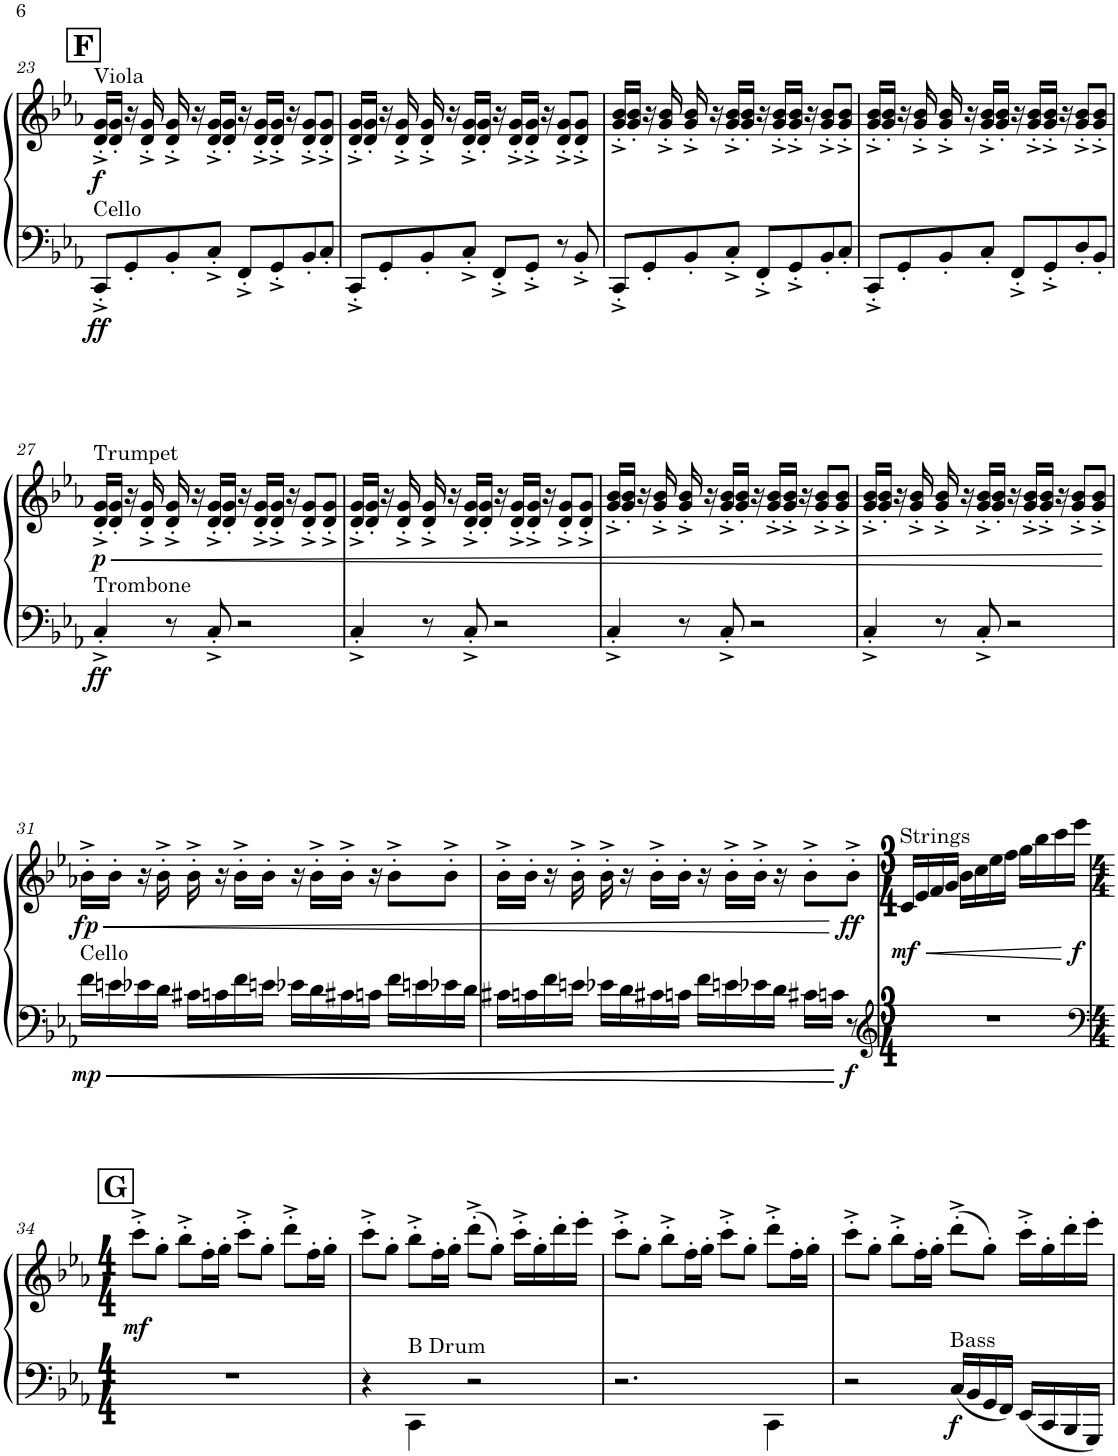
**kern	**kern	**dynam
*part1	*part1	*part1
*staff2	*staff1	*staff1/2
*I"Conductor	*	*
*I'Cond.	*	*
!!LO:PB:g=z
*clefF4	*clefG2	*
*k[b-e-a-]	*k[b-e-a-]	*
*M4/4	*M4/4	*
!!LO:REH:place=s1:a:B:cj:fs=14:t=F
=23	=23	=23
!	!LO:TX:a:t=Viola	!
!LO:TX:a:t=Cello	!	!
!	!	!LO:DY:b=2
!	!	!LO:DY:n=1:b
8CC'^/L	16d/'^ 16g/'^LL	ff f
.	16d/' 16g/'JJ	.
8GG'/	16r	.
.	16d/'^ 16g/'^	.
8BB-'/	16d/'^ 16g/'^	.
.	16r	.
8C'^/J	16d/'^ 16g/'^LL	.
.	16d/' 16g/'JJ	.
8FF'^/L	16r	.
.	16d/'^ 16g/'^LL	.
8GG'^/	16d/'^ 16g/'^JJ	.
.	16r	.
8BB-'/	8d/'^ 8g/'^L	.
8C'/J	8d/'^ 8g/'^J	.
=24	=24	=24
8CC'^/L	16d/'^ 16g/'^LL	.
.	16d/' 16g/'JJ	.
8GG'/	16r	.
.	16d/'^ 16g/'^	.
8BB-'/	16d/'^ 16g/'^	.
.	16r	.
8C'^/J	16d/'^ 16g/'^LL	.
.	16d/' 16g/'JJ	.
8FF'^/L	16r	.
.	16d/'^ 16g/'^LL	.
8GG'^/J	16d/'^ 16g/'^JJ	.
.	16r	.
8r	8d/'^ 8g/'^L	.
8BB-'^/	8d/'^ 8g/'^J	.
=25	=25	=25
8CC'^/L	16g/'^ 16b-/'^LL	.
.	16g/' 16b-/'JJ	.
8GG'/	16r	.
.	16g/'^ 16b-/'^	.
8BB-'/	16g/'^ 16b-/'^	.
.	16r	.
8C'^/J	16g/'^ 16b-/'^LL	.
.	16g/' 16b-/'JJ	.
8FF'^/L	16r	.
.	16g/'^ 16b-/'^LL	.
8GG'^/	16g/'^ 16b-/'^JJ	.
.	16r	.
8BB-'/	8g/'^ 8b-/'^L	.
8C'/J	8g/'^ 8b-/'^J	.
=26	=26	=26
8CC'^/L	16g/'^ 16b-/'^LL	.
.	16g/' 16b-/'JJ	.
8GG'/	16r	.
.	16g/'^ 16b-/'^	.
8BB-'/	16g/'^ 16b-/'^	.
.	16r	.
8C'/J	16g/'^ 16b-/'^LL	.
.	16g/' 16b-/'JJ	.
8FF'^/L	16r	.
.	16g/'^ 16b-/'^LL	.
8GG'^/	16g/'^ 16b-/'^JJ	.
.	16r	.
8D'/	8g/'^ 8b-/'^L	.
8BB-'/J	8g/'^ 8b-/'^J	.
!!LO:LB:g=z
=27	=27	=27
!	!LO:TX:a:t=Trumpet	!
!LO:TX:a:t=Trombone	!	!
!	!	!LO:HP:b
!	!	!LO:DY:n=1:b=2
!	!	!LO:DY:n=2:b
4C'^/	16d/'^ 16g/'^LL	< ff p
.	16d/' 16g/'JJ	.
.	16r	.
.	16d/'^ 16g/'^	.
8r	16d/'^ 16g/'^	.
.	16r	.
8C'^/	16d/'^ 16g/'^LL	.
.	16d/' 16g/'JJ	.
2r	16r	.
.	16d/'^ 16g/'^LL	.
.	16d/'^ 16g/'^JJ	.
.	16r	.
.	8d/'^ 8g/'^L	.
.	8d/'^ 8g/'^J	.
=28	=28	=28
4C'^/	16d/'^ 16g/'^LL	.
.	16d/' 16g/'JJ	.
.	16r	.
.	16d/'^ 16g/'^	.
8r	16d/'^ 16g/'^	.
.	16r	.
8C'^/	16d/'^ 16g/'^LL	.
.	16d/' 16g/'JJ	.
2r	16r	.
.	16d/'^ 16g/'^LL	.
.	16d/'^ 16g/'^JJ	.
.	16r	.
.	8d/'^ 8g/'^L	.
.	8d/'^ 8g/'^J	.
=29	=29	=29
4C'^/	16g/'^ 16b-/'^LL	.
.	16g/' 16b-/'JJ	.
.	16r	.
.	16g/'^ 16b-/'^	.
8r	16g/'^ 16b-/'^	.
.	16r	.
8C'^/	16g/'^ 16b-/'^LL	.
.	16g/' 16b-/'JJ	.
2r	16r	.
.	16g/'^ 16b-/'^LL	.
.	16g/'^ 16b-/'^JJ	.
.	16r	.
.	8g/'^ 8b-/'^L	.
.	8g/'^ 8b-/'^J	.
=30	=30	=30
4C'^/	16g/'^ 16b-/'^LL	.
.	16g/' 16b-/'JJ	.
.	16r	.
.	16g/'^ 16b-/'^	.
8r	16g/'^ 16b-/'^	.
.	16r	.
8C'^/	16g/'^ 16b-/'^LL	.
.	16g/' 16b-/'JJ	.
2r	16r	.
.	16g/'^ 16b-/'^LL	.
.	16g/'^ 16b-/'^JJ	.
.	16r	.
.	8g/'^ 8b-/'^L	.
.	8g/'^ 8b-/'^J	.
.	.	[
!!LO:LB:g=z
=31	=31	=31
!LO:TX:a:t=Cello	!	!
!	!	!LO:HP:b
!	!	!LO:DY:n=1:b=2
!	!	!LO:DY:n=2:b
16f\LL	16b-'^\LL	< mp fp
16en\	16b-'\JJ	.
16e-X\	16r	.
16d\JJ	16b-'^\	.
16c#X\LL	16b-'^\	.
16cn\	16r	.
16f\	16b-'^\LL	.
16en\JJ	16b-'\JJ	.
16e-X\LL	16r	.
16d\	16b-'^\LL	.
16c#X\	16b-'^\JJ	.
16cn\JJ	16r	.
16f\LL	8b-'^\L	.
16en\	.	.
16e-X\	8b-'^\J	.
16d\JJ	.	.
=32	=32	=32
16c#X\LL	16b-'^\LL	.
16cn\	16b-'\JJ	.
16f\	16r	.
16en\JJ	16b-'^\	.
16e-X\LL	16b-'^\	.
16d\	16r	.
16c#X\	16b-'^\LL	.
16cn\JJ	16b-'\JJ	.
16f\LL	16r	.
16en\	16b-'^\LL	.
16e-X\	16b-'^\JJ	.
16d\JJ	16r	.
16c#X\LL	8b-'^\L	.
16cn\JJ	.	.
!	!	!LO:DY:n=1:b=2
!	!	!LO:DY:n=2:b
8r	8b-'^\J	[ f ff
=33	=33	=33
*clefG2	*	*
*M3/4	*M3/4	*
!	!LO:TX:a:t=Strings	!
!	!	!LO:HP:b
!	!	!LO:DY:n=1:b
2.r	16c/LL	< mf
.	16e-/	.
.	16f/	.
.	16g/JJ	.
.	16b-\LL	.
.	16cc\	.
.	16ee-\	.
.	16ff\JJ	.
.	16gg\LL	.
.	16bb-\	.
.	16ccc\	.
!	!	!LO:DY:n=2:b
.	16eee-\JJ	[ f
!!LO:LB:g=z
!!LO:REH:place=s1:a:B:cj:fs=14:t=G
=34	=34	=34
*clefF4	*	*
*M4/4	*M4/4	*
!	!	!LO:DY:b
1r	8ccc'^\L	mf
.	8gg'\J	.
.	8bb-'^\L	.
.	16ff'\L	.
.	16gg'\JJ	.
.	8ccc'^\L	.
.	8gg'\J	.
.	8ddd'^\L	.
.	16ff'\L	.
.	16gg'\JJ	.
=35	=35	=35
4r	8ccc'^\L	.
.	8gg'\J	.
!LO:TX:a:t=B Drum	!	!
4CC\	8bb-'^\L	.
.	16ff'\L	.
.	16gg'\JJ	.
2r	(8ddd'^\L	.
.	8gg'\J)	.
.	16ccc'^\LL	.
.	16gg'\	.
.	16ddd'\	.
.	16eee-'\JJ	.
=36	=36	=36
2.r	8ccc'^\L	.
.	8gg'\J	.
.	8bb-'^\L	.
.	16ff'\L	.
.	16gg'\JJ	.
.	8ccc'^\L	.
.	8gg'\J	.
4CC\	8ddd'^\L	.
.	16ff'\L	.
.	16gg'\JJ	.
=37	=37	=37
2r	8ccc'^\L	.
.	8gg'\J	.
.	8bb-'^\L	.
.	16ff'\L	.
.	16gg'\JJ	.
!LO:TX:a:t=Bass	!	!
!	!	!LO:DY:b=2
16C/LL	(8ddd'^\L	f
16BB-/	.	.
16GG/	8gg'\J)	.
16FF/JJ	.	.
16EE-/LL	16ccc'^\LL	.
16CC/	16gg'\	.
16BBB-/	16ddd'\	.
16GGG/JJ	16eee-'\JJ	.
=	=	=
*-	*-	*-
